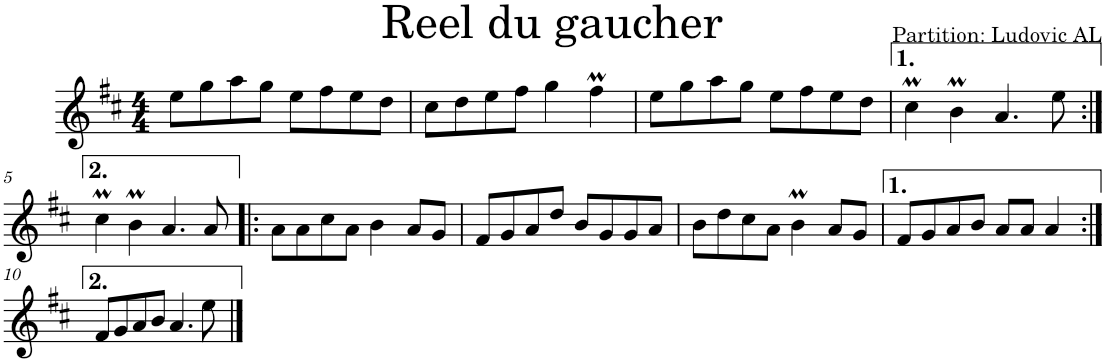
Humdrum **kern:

**kern
*part1
*staff1
*I"Violon
*I'Vln.
*clefG2
*k[f#c#]
*M4/4
=1
8ee\L
8gg\
8aa\
8gg\J
8ee\L
8ff#\
8ee\
8dd\J
=2
8cc#\L
8dd\
8ee\
8ff#\J
4gg\
4ff#m\
=3
8ee\L
8gg\
8aa\
8gg\J
8ee\L
8ff#\
8ee\
8dd\J
=4
4cc#m\
4bM\
4.a/
8ee\
!!LO:LB:g=z
=5:|!
4cc#m\
4bM\
4.a/
8a/
=6!|:
8a\L
8a\
8cc#\
8a\J
4b\
8a/L
8g/J
=7
8f#/L
8g/
8a/
8dd/J
8b/L
8g/
8g/
8a/J
=8
8b\L
8dd\
8cc#\
8a\J
4bM\
8a/L
8g/J
=9
8f#/L
8g/
8a/
8b/J
8a/L
8a/J
4a/
!!LO:LB:g=z
=10:|!
8f#/L
8g/
8a/
8b/J
4.a/
8ee\
==
*-
